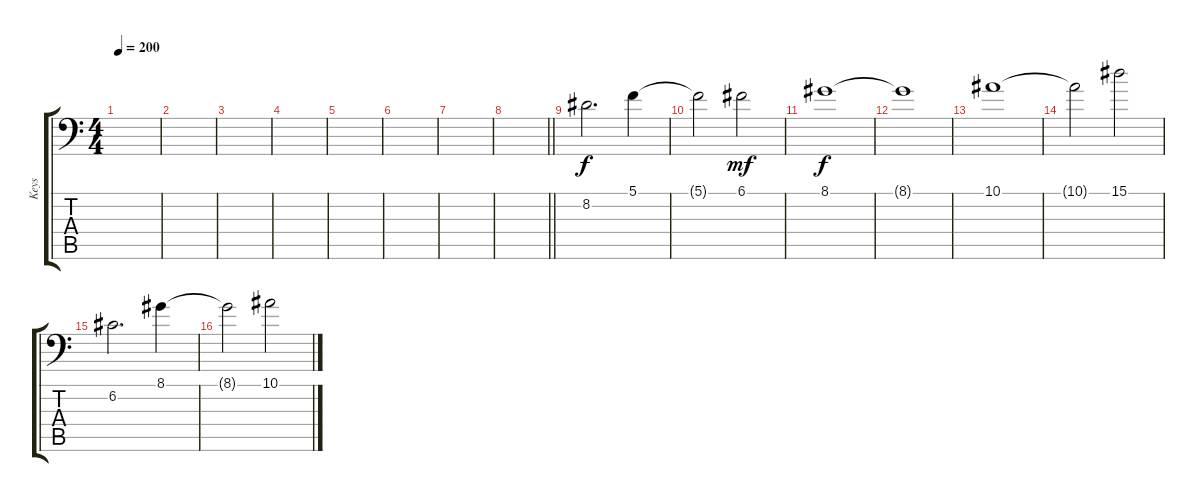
\track ("Keys" "Keys") {instrument lead1square}
\staff {score tabs}
\tuning (C4 G3 Eb3 Bb2 F2 Bb1) {hide}
\ts (4 4)
\tempo 200
\clef f4
\ks c
|
|
|
|
|
|
|
\barLineRight lightlight
|
\section ("" "")
8.2.2{d dy f volume 12 instrument lead2sawtooth} 5.1.4 |
5.1{t}.2 6.1.2{dy mf} |
8.1.1{dy f} |
8.1{t}.1 |
10.1.1 |
10.1{t}.2 15.1.2 |
6.2.2{d} 8.1.4 |
8.1{t}.2 10.1.2
